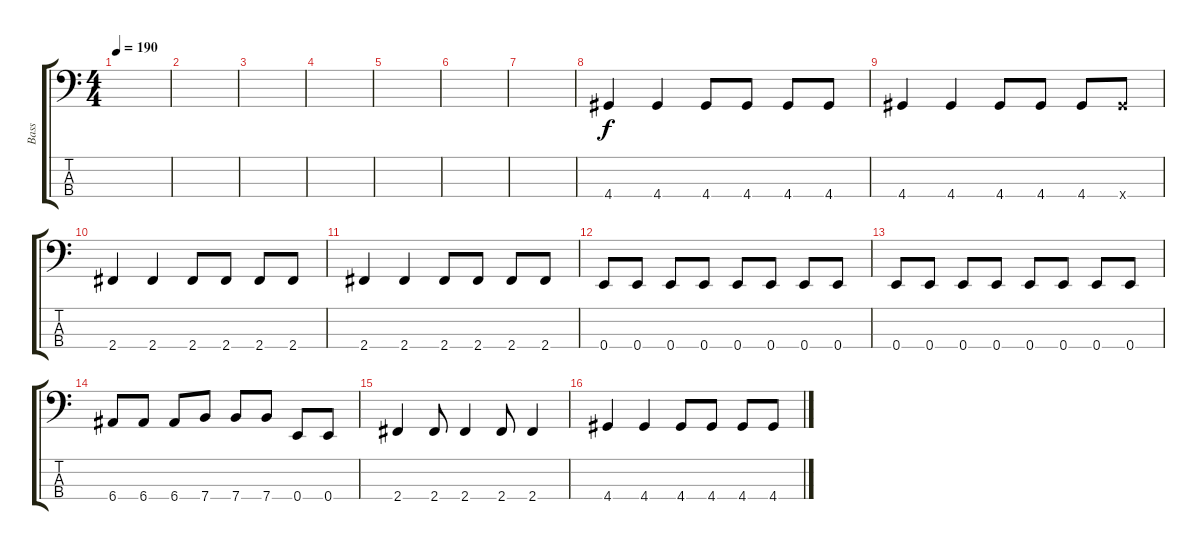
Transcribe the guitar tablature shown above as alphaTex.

\track ("Bass" "Bass") {instrument electricbassfinger}
\staff {score tabs}
\tuning (G2 D2 A1 E1) {hide}
\ts (4 4)
\tempo 190
\clef f4
\ks c
|
|
|
|
|
|
|
4.4.4{volume 16 instrument electricbassfinger} 4.4.4 4.4.8 4.4.8 4.4.8 4.4.8 |
4.4.4 4.4.4 4.4.8 4.4.8 4.4.8 4.4{x}.8 |
2.4.4 2.4.4 2.4.8 2.4.8 2.4.8 2.4.8 |
2.4.4 2.4.4 2.4.8 2.4.8 2.4.8 2.4.8 |
0.4.8 0.4.8 0.4.8 0.4.8 0.4.8 0.4.8 0.4.8 0.4.8 |
0.4.8 0.4.8 0.4.8 0.4.8 0.4.8 0.4.8 0.4.8 0.4.8 |
6.4.8 6.4.8 6.4.8 7.4.8 7.4.8 7.4.8 0.4.8 0.4.8 |
2.4.4 2.4.8 2.4.4 2.4.8 2.4.4 |
4.4.4 4.4.4 4.4.8 4.4.8 4.4.8 4.4.8
